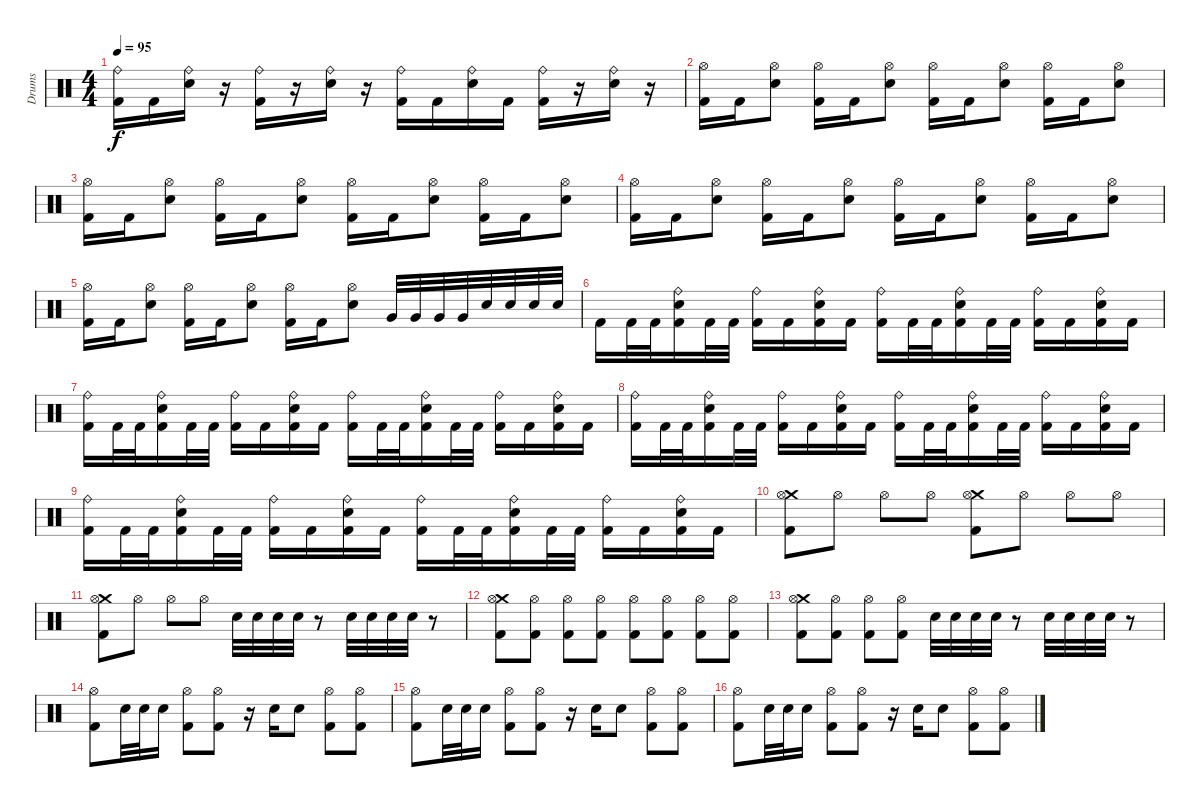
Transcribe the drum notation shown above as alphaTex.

\track ("Drums" "Drums") {instrument percussion}
\staff {score}
\articulation defaults
\ts (4 4)
\tempo 95
\clef neutral
\ks c
("Ride (bell)" "Kick (hit) 2").16{dy f} "Kick (hit) 2".16 ("Ride (bell)" "Snare (hit) 2").16 r.16 ("Ride (bell)" "Kick (hit) 2").16 r.16 ("Ride (bell)" "Snare (hit) 2").16 r.16 ("Ride (bell)" "Kick (hit) 2").16 "Kick (hit) 2".16 ("Ride (bell)" "Snare (hit) 2").16 "Kick (hit) 2".16 ("Ride (bell)" "Kick (hit) 2").16 r.16 ("Ride (bell)" "Snare (hit) 2").16 r.16 |
("Hi-Hat (open)" "Kick (hit) 2").16 "Kick (hit) 2".16 ("Hi-Hat (open)" "Snare (hit) 2").8 ("Hi-Hat (open)" "Kick (hit) 2").16 "Kick (hit) 2".16 ("Hi-Hat (open)" "Snare (hit) 2").8 ("Hi-Hat (open)" "Kick (hit) 2").16 "Kick (hit) 2".16 ("Hi-Hat (open)" "Snare (hit) 2").8 ("Hi-Hat (open)" "Kick (hit) 2").16 "Kick (hit) 2".16 ("Hi-Hat (open)" "Snare (hit) 2").8 |
("Hi-Hat (open)" "Kick (hit) 2").16 "Kick (hit) 2".16 ("Hi-Hat (open)" "Snare (hit) 2").8 ("Hi-Hat (open)" "Kick (hit) 2").16 "Kick (hit) 2".16 ("Hi-Hat (open)" "Snare (hit) 2").8 ("Hi-Hat (open)" "Kick (hit) 2").16 "Kick (hit) 2".16 ("Hi-Hat (open)" "Snare (hit) 2").8 ("Hi-Hat (open)" "Kick (hit) 2").16 "Kick (hit) 2".16 ("Hi-Hat (open)" "Snare (hit) 2").8 |
("Hi-Hat (open)" "Kick (hit) 2").16 "Kick (hit) 2".16 ("Hi-Hat (open)" "Snare (hit) 2").8 ("Hi-Hat (open)" "Kick (hit) 2").16 "Kick (hit) 2".16 ("Hi-Hat (open)" "Snare (hit) 2").8 ("Hi-Hat (open)" "Kick (hit) 2").16 "Kick (hit) 2".16 ("Hi-Hat (open)" "Snare (hit) 2").8 ("Hi-Hat (open)" "Kick (hit) 2").16 "Kick (hit) 2".16 ("Hi-Hat (open)" "Snare (hit) 2").8 |
("Hi-Hat (open)" "Kick (hit) 2").16 "Kick (hit) 2".16 ("Hi-Hat (open)" "Snare (hit) 2").8 ("Hi-Hat (open)" "Kick (hit) 2").16 "Kick (hit) 2".16 ("Hi-Hat (open)" "Snare (hit) 2").8 ("Hi-Hat (open)" "Kick (hit) 2").16 "Kick (hit) 2".16 ("Hi-Hat (open)" "Snare (hit) 2").8 "Very Low Tom (hit)".32 "Very Low Tom (hit)".32 "Very Low Tom (hit)".32 "Very Low Tom (hit)".32 "Electric Snare (hit)".32 "Electric Snare (hit)".32 "Electric Snare (hit)".32 "Electric Snare (hit)".32 |
"Kick (hit) 2".16 "Kick (hit) 2".32 "Kick (hit) 2".32 ("Ride (bell)" "Snare (hit) 2" "Kick (hit) 2").16 "Kick (hit) 2".32 "Kick (hit) 2".32 ("Ride (bell)" "Kick (hit) 2").16 "Kick (hit) 2".16 ("Ride (bell)" "Snare (hit) 2" "Kick (hit) 2").16 "Kick (hit) 2".16 ("Ride (bell)" "Kick (hit) 2").16 "Kick (hit) 2".32 "Kick (hit) 2".32 ("Ride (bell)" "Snare (hit) 2" "Kick (hit) 2").16 "Kick (hit) 2".32 "Kick (hit) 2".32 ("Ride (bell)" "Kick (hit) 2").16 "Kick (hit) 2".16 ("Ride (bell)" "Snare (hit) 2" "Kick (hit) 2").16 "Kick (hit) 2".16 |
("Ride (bell)" "Kick (hit) 2").16 "Kick (hit) 2".32 "Kick (hit) 2".32 ("Ride (bell)" "Snare (hit) 2" "Kick (hit) 2").16 "Kick (hit) 2".32 "Kick (hit) 2".32 ("Ride (bell)" "Kick (hit) 2").16 "Kick (hit) 2".16 ("Ride (bell)" "Snare (hit) 2" "Kick (hit) 2").16 "Kick (hit) 2".16 ("Ride (bell)" "Kick (hit) 2").16 "Kick (hit) 2".32 "Kick (hit) 2".32 ("Ride (bell)" "Snare (hit) 2" "Kick (hit) 2").16 "Kick (hit) 2".32 "Kick (hit) 2".32 ("Ride (bell)" "Kick (hit) 2").16 "Kick (hit) 2".16 ("Ride (bell)" "Snare (hit) 2" "Kick (hit) 2").16 "Kick (hit) 2".16 |
("Ride (bell)" "Kick (hit) 2").16 "Kick (hit) 2".32 "Kick (hit) 2".32 ("Ride (bell)" "Snare (hit) 2" "Kick (hit) 2").16 "Kick (hit) 2".32 "Kick (hit) 2".32 ("Ride (bell)" "Kick (hit) 2").16 "Kick (hit) 2".16 ("Ride (bell)" "Snare (hit) 2" "Kick (hit) 2").16 "Kick (hit) 2".16 ("Ride (bell)" "Kick (hit) 2").16 "Kick (hit) 2".32 "Kick (hit) 2".32 ("Ride (bell)" "Snare (hit) 2" "Kick (hit) 2").16 "Kick (hit) 2".32 "Kick (hit) 2".32 ("Ride (bell)" "Kick (hit) 2").16 "Kick (hit) 2".16 ("Ride (bell)" "Snare (hit) 2" "Kick (hit) 2").16 "Kick (hit) 2".16 |
("Ride (bell)" "Kick (hit) 2").16 "Kick (hit) 2".32 "Kick (hit) 2".32 ("Ride (bell)" "Snare (hit) 2" "Kick (hit) 2").16 "Kick (hit) 2".32 "Kick (hit) 2".32 ("Ride (bell)" "Kick (hit) 2").16 "Kick (hit) 2".16 ("Ride (bell)" "Snare (hit) 2" "Kick (hit) 2").16 "Kick (hit) 2".16 ("Ride (bell)" "Kick (hit) 2").16 "Kick (hit) 2".32 "Kick (hit) 2".32 ("Ride (bell)" "Snare (hit) 2" "Kick (hit) 2").16 "Kick (hit) 2".32 "Kick (hit) 2".32 ("Ride (bell)" "Kick (hit) 2").16 "Kick (hit) 2".16 ("Ride (bell)" "Snare (hit) 2" "Kick (hit) 2").16 "Kick (hit) 2".16 |
("Crash medium (hit)" "Hi-Hat (open)" "Kick (hit) 2").8 "Hi-Hat (open)".8 "Hi-Hat (open)".8 "Hi-Hat (open)".8 ("Crash medium (hit)" "Hi-Hat (open)" "Kick (hit) 2").8 "Hi-Hat (open)".8 "Hi-Hat (open)".8 "Hi-Hat (open)".8 |
("Crash medium (hit)" "Hi-Hat (open)" "Kick (hit) 2").8 "Hi-Hat (open)".8 "Hi-Hat (open)".8 "Hi-Hat (open)".8 "Snare (hit) 2".32 "Snare (hit) 2".32 "Snare (hit) 2".32 "Snare (hit) 2".32 r.8 "Snare (hit) 2".32 "Snare (hit) 2".32 "Snare (hit) 2".32 "Snare (hit) 2".32 r.8 |
("Crash medium (hit)" "Hi-Hat (open)" "Kick (hit) 2").8 ("Hi-Hat (open)" "Kick (hit) 2").8 ("Hi-Hat (open)" "Kick (hit) 2").8 ("Hi-Hat (open)" "Kick (hit) 2").8 ("Hi-Hat (open)" "Kick (hit) 2").8 ("Hi-Hat (open)" "Kick (hit) 2").8 ("Hi-Hat (open)" "Kick (hit) 2").8 ("Hi-Hat (open)" "Kick (hit) 2").8 |
("Crash medium (hit)" "Hi-Hat (open)" "Kick (hit) 2").8 ("Hi-Hat (open)" "Kick (hit) 2").8 ("Hi-Hat (open)" "Kick (hit) 2").8 ("Hi-Hat (open)" "Kick (hit) 2").8 "Snare (hit) 2".32 "Snare (hit) 2".32 "Snare (hit) 2".32 "Snare (hit) 2".32 r.8 "Snare (hit) 2".32 "Snare (hit) 2".32 "Snare (hit) 2".32 "Snare (hit) 2".32 r.8 |
("Hi-Hat (open)" "Kick (hit) 2").8 "Snare (hit) 2".32 "Snare (hit) 2".32 "Snare (hit) 2".16 ("Hi-Hat (open)" "Kick (hit) 2").8 ("Hi-Hat (open)" "Kick (hit) 2").8 r.16 "Snare (hit) 2".16 "Snare (hit) 2".8 ("Hi-Hat (open)" "Kick (hit) 2").8 ("Hi-Hat (open)" "Kick (hit) 2").8 |
("Hi-Hat (open)" "Kick (hit) 2").8 "Snare (hit) 2".32 "Snare (hit) 2".32 "Snare (hit) 2".16 ("Hi-Hat (open)" "Kick (hit) 2").8 ("Hi-Hat (open)" "Kick (hit) 2").8 r.16 "Snare (hit) 2".16 "Snare (hit) 2".8 ("Hi-Hat (open)" "Kick (hit) 2").8 ("Hi-Hat (open)" "Kick (hit) 2").8 |
("Hi-Hat (open)" "Kick (hit) 2").8 "Snare (hit) 2".32 "Snare (hit) 2".32 "Snare (hit) 2".16 ("Hi-Hat (open)" "Kick (hit) 2").8 ("Hi-Hat (open)" "Kick (hit) 2").8 r.16 "Snare (hit) 2".16 "Snare (hit) 2".8 ("Hi-Hat (open)" "Kick (hit) 2").8 ("Hi-Hat (open)" "Kick (hit) 2").8
